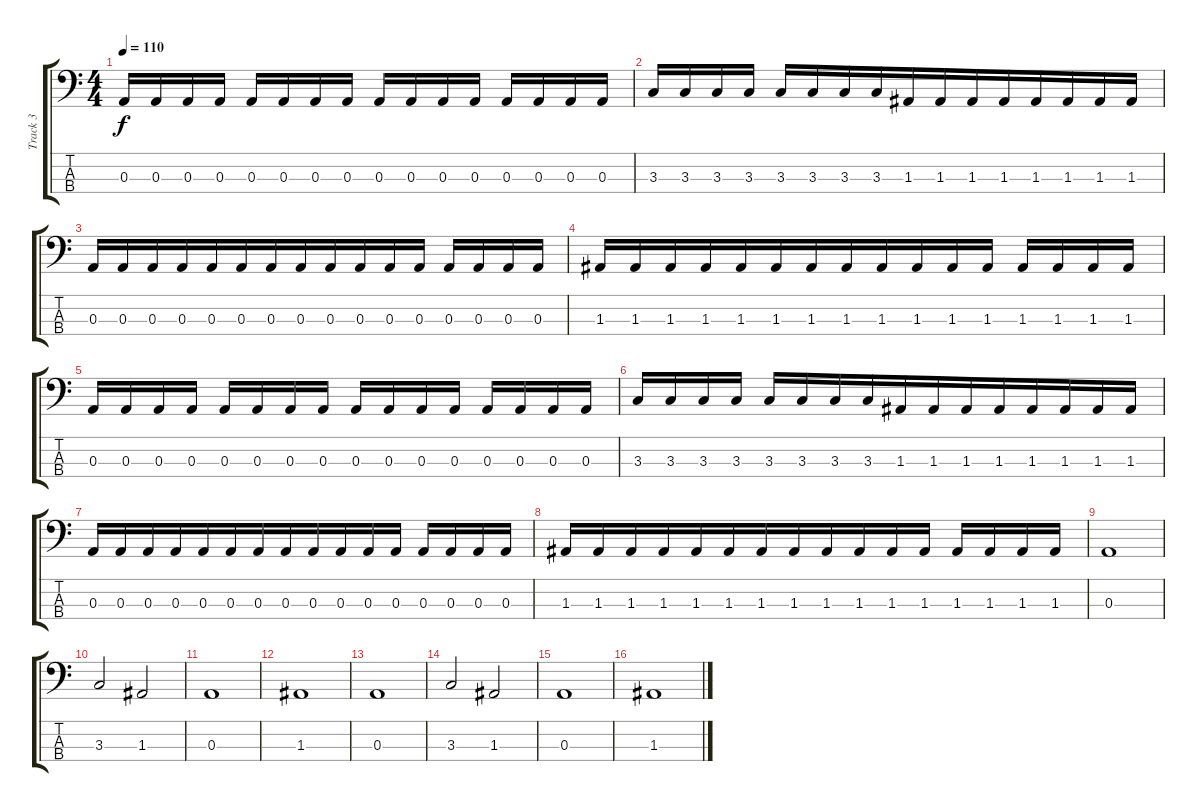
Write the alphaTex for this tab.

\track ("Track 3" "Track 3") {instrument electricbassfinger}
\staff {score tabs}
\tuning (G2 D2 A1 E1) {hide}
\ts (4 4)
\tempo 110
\clef f4
\ks c
0.3.16{dy f} 0.3.16{beam merge} 0.3.16 0.3.16 0.3.16 0.3.16 0.3.16 0.3.16 0.3.16{beam merge} 0.3.16 0.3.16{beam merge} 0.3.16 0.3.16 0.3.16{beam merge} 0.3.16{beam merge} 0.3.16 |
3.3.16 3.3.16{beam merge} 3.3.16 3.3.16 3.3.16 3.3.16{beam merge} 3.3.16{beam merge} 3.3.16{beam merge} 1.3.16 1.3.16{beam merge} 1.3.16{beam merge} 1.3.16{beam merge} 1.3.16 1.3.16 1.3.16 1.3.16 |
0.3.16{beam merge} 0.3.16 0.3.16{beam merge} 0.3.16{beam merge} 0.3.16 0.3.16{beam merge} 0.3.16{beam merge} 0.3.16{beam merge} 0.3.16 0.3.16 0.3.16{beam merge} 0.3.16 0.3.16 0.3.16{beam merge} 0.3.16{beam merge} 0.3.16 |
1.3.16 1.3.16{beam merge} 1.3.16 1.3.16{beam merge} 1.3.16{beam merge} 1.3.16 1.3.16 1.3.16{beam merge} 1.3.16 1.3.16 1.3.16 1.3.16 1.3.16{beam merge} 1.3.16{beam merge} 1.3.16 1.3.16 |
0.3.16 0.3.16{beam merge} 0.3.16 0.3.16 0.3.16 0.3.16 0.3.16 0.3.16 0.3.16{beam merge} 0.3.16 0.3.16{beam merge} 0.3.16 0.3.16 0.3.16{beam merge} 0.3.16{beam merge} 0.3.16 |
3.3.16 3.3.16{beam merge} 3.3.16 3.3.16 3.3.16 3.3.16{beam merge} 3.3.16{beam merge} 3.3.16{beam merge} 1.3.16 1.3.16{beam merge} 1.3.16{beam merge} 1.3.16{beam merge} 1.3.16 1.3.16 1.3.16 1.3.16 |
0.3.16{beam merge} 0.3.16 0.3.16{beam merge} 0.3.16{beam merge} 0.3.16 0.3.16{beam merge} 0.3.16{beam merge} 0.3.16{beam merge} 0.3.16 0.3.16 0.3.16{beam merge} 0.3.16 0.3.16 0.3.16{beam merge} 0.3.16{beam merge} 0.3.16 |
1.3.16 1.3.16{beam merge} 1.3.16 1.3.16{beam merge} 1.3.16{beam merge} 1.3.16 1.3.16 1.3.16{beam merge} 1.3.16 1.3.16 1.3.16 1.3.16 1.3.16{beam merge} 1.3.16{beam merge} 1.3.16 1.3.16 |
0.3.1 |
3.3.2 1.3.2 |
0.3.1 |
1.3.1 |
0.3.1 |
3.3.2 1.3.2 |
0.3.1 |
1.3.1
